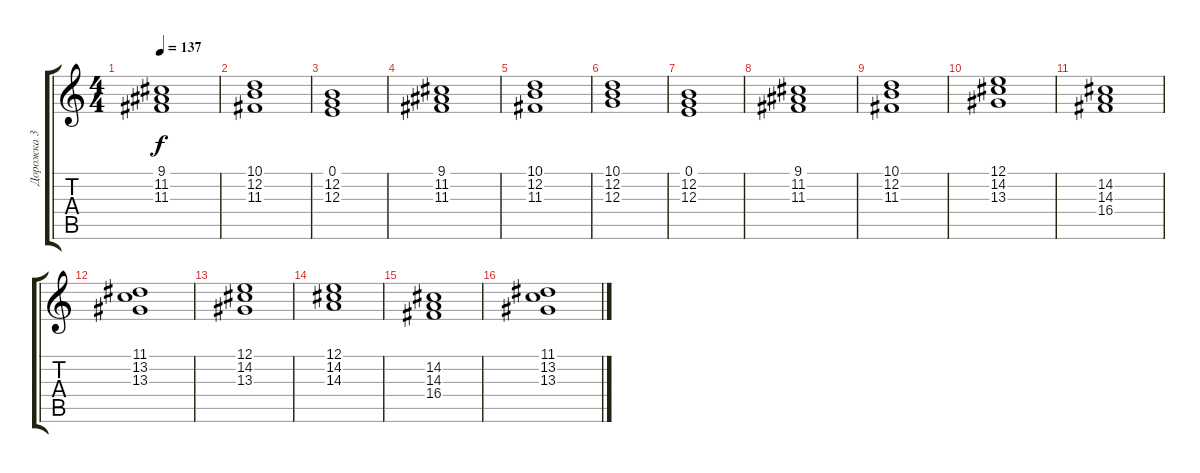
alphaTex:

\track ("Дорожка 3" "Дорожка 3") {instrument synthstrings2}
\staff {score tabs}
\tuning (E4 B3 G3 D3 A2 E2) {hide}
\ts (4 4)
\tempo 137
\clef g2
\ks c
(9.1 11.2 11.3).1{dy f} |
(10.1 12.2 11.3).1 |
(0.1 12.2 12.3).1 |
(9.1 11.2 11.3).1 |
(10.1 12.2 11.3).1 |
(10.1 12.2 12.3).1 |
(0.1 12.2 12.3).1 |
(9.1 11.2 11.3).1 |
(10.1 12.2 11.3).1 |
(12.1 14.2 13.3).1 |
(14.2 14.3 16.4).1 |
(11.1 13.2 13.3).1 |
(12.1 14.2 13.3).1 |
(12.1 14.2 14.3).1 |
(14.2 14.3 16.4).1 |
(11.1 13.2 13.3).1
